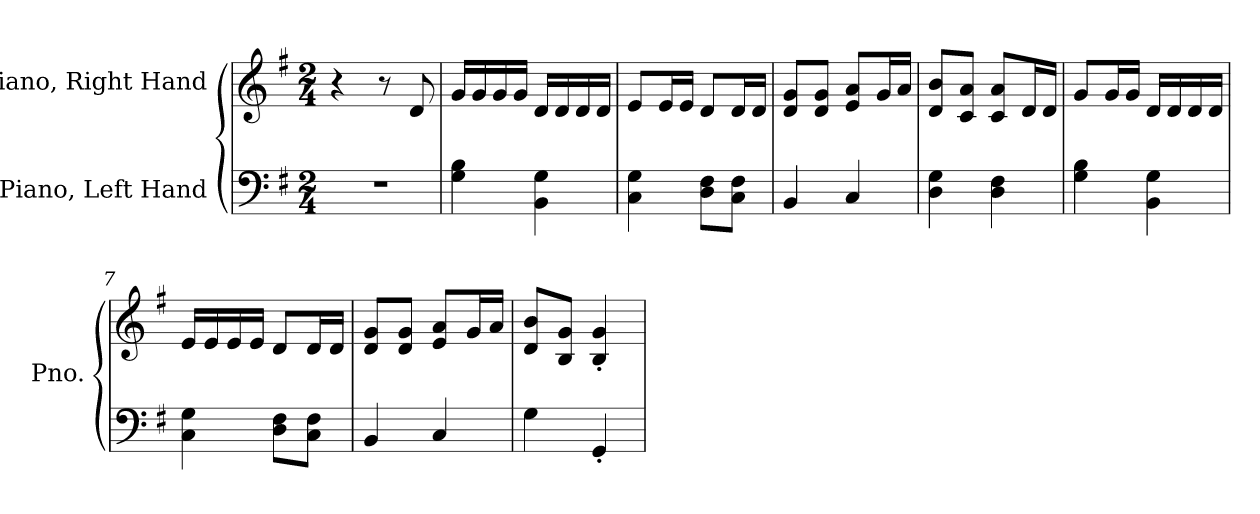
**kern	**kern
*part2	*part1
*staff2	*staff1
*I"Piano, Left Hand	*I"Piano, Right Hand
*I'Pno.	*I'Pno.
*clefF4	*clefG2
*k[f#]	*k[f#]
*M2/4	*M2/4
*MM60	*MM60
=1	=1
2r	4r
.	8r
.	8d/
=2	=2
4G\ 4B\	16g/LL
.	16g/
.	16g/
.	16g/JJ
4BB\ 4G\	16d/LL
.	16d/
.	16d/
.	16d/JJ
=3	=3
4C\ 4G\	8e/L
.	16e/L
.	16e/JJ
8D\ 8F#\L	8d/L
8C\ 8F#\J	16d/L
.	16d/JJ
=4	=4
4BB/	8d/ 8g/L
.	8d/ 8g/J
4C/	8e/ 8a/L
.	16g/L
.	16a/JJ
=5	=5
4D\ 4G\	8d/ 8b/L
.	8c/ 8a/J
4D\ 4F#\	8c/ 8a/L
.	16d/L
.	16d/JJ
!!LO:LB:g=z
=6	=6
4G\ 4B\	8g/L
.	16g/L
.	16g/JJ
4BB\ 4G\	16d/LL
.	16d/
.	16d/
.	16d/JJ
=7	=7
4C\ 4G\	16e/LL
.	16e/
.	16e/
.	16e/JJ
8D\ 8F#\L	8d/L
8C\ 8F#\J	16d/L
.	16d/JJ
=8	=8
4BB/	8d/ 8g/L
.	8d/ 8g/J
4C/	8e/ 8a/L
.	16g/L
.	16a/JJ
=9	=9
4G\	8d/ 8b/L
.	8B/ 8g/J
4GG'/	4B/' 4g/'
=	=
*-	*-
